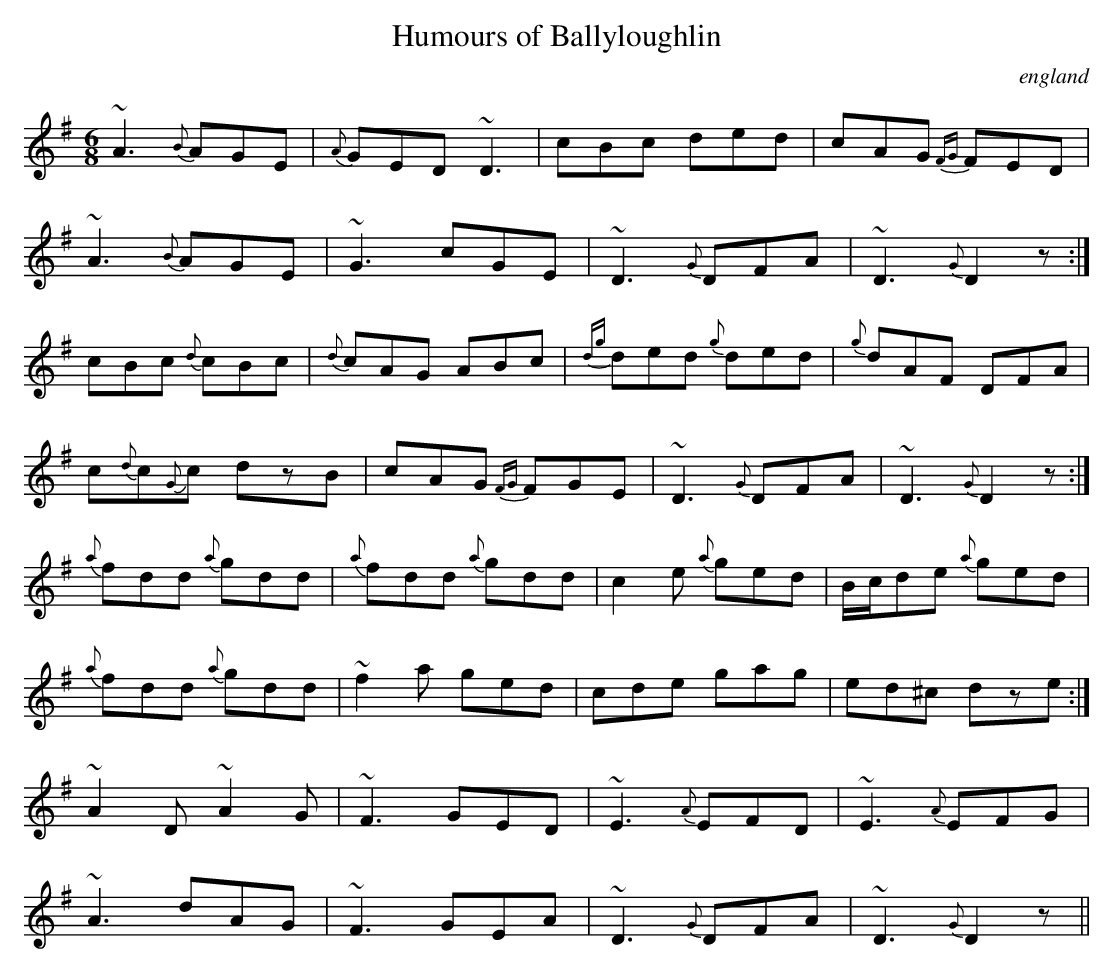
X:1
T:Humours of Ballyloughlin
O:england
M:6/8
L:1/8
K:ADor
~A3 {B}AGE|{A}GED ~D3|cBc ded|cAG {FG}FED|
~A3 {B}AGE|~G3 cGE|~D3 {G}DFA|~D3 {G}D2z:|
cBc {d}cBc|{d}cAG ABc|{dg}ded {g}ded|{g}dAF DFA|
c{d}c{G}c dzB|cAG {FG}FGE|~D3 {G}DFA|~D3 {G}D2z:|
{a}fdd {a}gdd|{a}fdd {a}gdd|c2e {a}ged|B/c/de {a}ged|
{a}fdd {a}gdd|~f2a ged|cde gag|ed^c dze:|
~A2D ~A2G|~F3 GED|~E3 {A}EFD|~E3 {A}EFG|
~A3 dAG|~F3 GEA|~D3 {G}DFA|~D3 {G}D2z||
